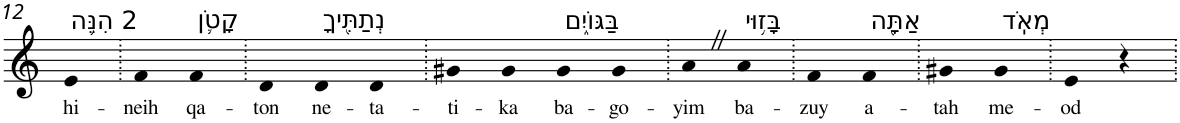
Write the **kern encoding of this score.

**kern	**text
*part1	*part1
*staff1	*staff1
*I"Piano	*
*I'Pno	*
!!LO:PB:g=z
*clefG2	*
*k[]	*
=12	=12
!LO:TX:a:t=2 הִנֵּ֥ה	!
!	!LO:LY:b
4e	hi-
=13.	=13.
!	!LO:LY:b
4f	-neih
!LO:TX:a:t=קָטֹ֛ן	!
!	!LO:LY:b
4f	qa-
=14.	=14.
!	!LO:LY:b
4d	-ton
!LO:TX:a:t=נְתַתִּ֖יךָ	!
!	!LO:LY:b
4d	ne-
!	!LO:LY:b
4d	-ta-
=15.	=15.
!	!LO:LY:b
4g#X	-ti-
!	!LO:LY:b
4g#	-ka
!LO:TX:a:t=בַּגּוֹיִ֑ם	!
!	!LO:LY:b
4g#	ba-
!	!LO:LY:b
4g#	-go-
=16.	=16.
!	!LO:LY:b
4aZ	-yim
!LO:TX:a:t=בָּז֥וּי	!
!	!LO:LY:b
4a	ba-
=17.	=17.
!	!LO:LY:b
4f	-zuy
!LO:TX:a:t=אַתָּ֖ה	!
!	!LO:LY:b
4f	a-
=18.	=18.
!	!LO:LY:b
4g#X	-tah
!LO:TX:a:t=מְאֹֽד	!
!	!LO:LY:b
4g#	me-
=19.	=19.
!	!LO:LY:b
4e	-od
4r	.
=.	=.
*-	*-
